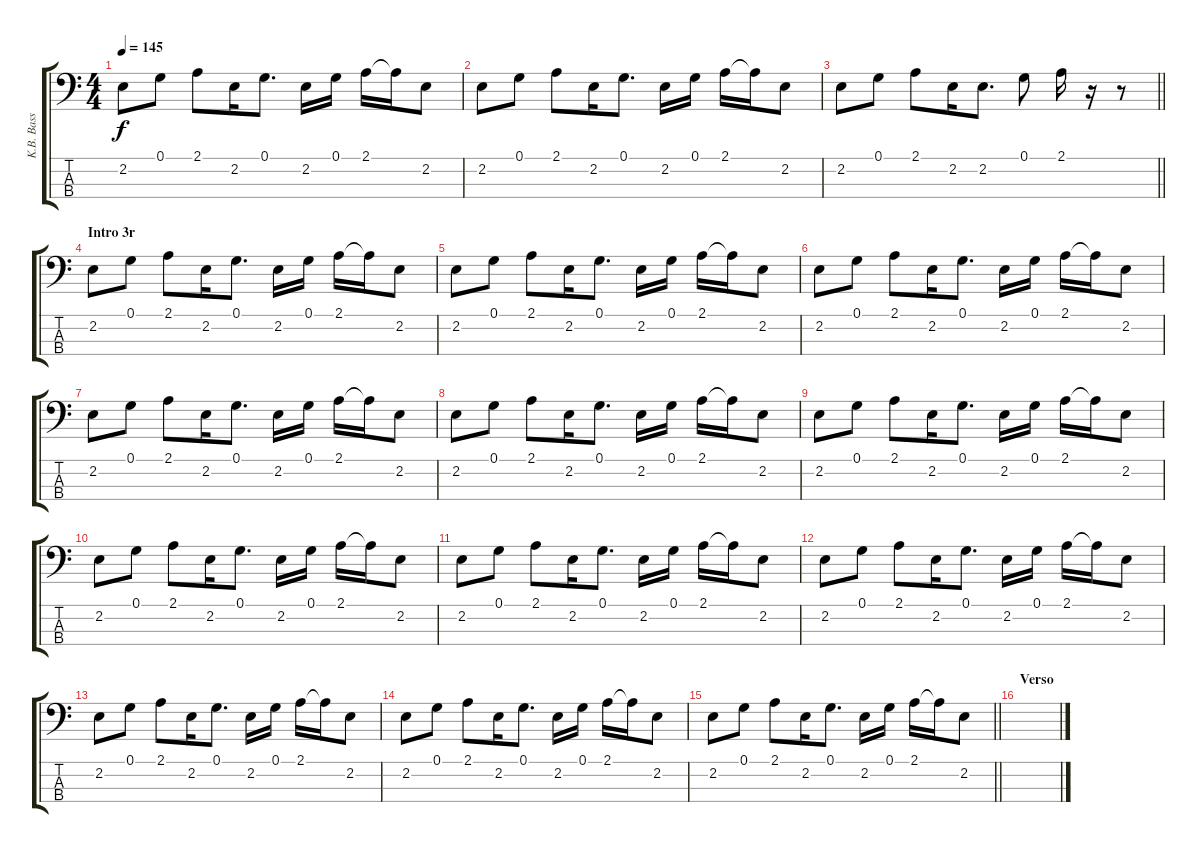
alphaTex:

\track ("K.B. Bass" "K.B. Bass") {instrument synthbass1}
\staff {score tabs}
\tuning (G2 D2 A1 E1) {hide}
\ts (4 4)
\tempo 145
\clef f4
\ks c
2.2.8{dy f} 0.1.8 2.1.8 2.2.16 0.1.8{d} 2.2.16 0.1.16 2.1.16 2.1{t}.16 2.2.8 |
2.2.8 0.1.8 2.1.8 2.2.16 0.1.8{d} 2.2.16 0.1.16 2.1.16 2.1{t}.16 2.2.8 |
\barLineRight lightlight
2.2.8 0.1.8 2.1.8 2.2.16 2.2.8{d} 0.1.8 2.1.16 r.16 r.8 |
\section ("" "Intro 3r")
2.2.8{instrument slapbass2} 0.1.8 2.1.8 2.2.16 0.1.8{d} 2.2.16 0.1.16 2.1.16 2.1{t}.16 2.2.8 |
2.2.8 0.1.8 2.1.8 2.2.16 0.1.8{d} 2.2.16 0.1.16 2.1.16 2.1{t}.16 2.2.8 |
2.2.8 0.1.8 2.1.8 2.2.16 0.1.8{d} 2.2.16 0.1.16 2.1.16 2.1{t}.16 2.2.8 |
2.2.8 0.1.8 2.1.8 2.2.16 0.1.8{d} 2.2.16 0.1.16 2.1.16 2.1{t}.16 2.2.8 |
2.2.8 0.1.8 2.1.8 2.2.16 0.1.8{d} 2.2.16 0.1.16 2.1.16 2.1{t}.16 2.2.8 |
2.2.8 0.1.8 2.1.8 2.2.16 0.1.8{d} 2.2.16 0.1.16 2.1.16 2.1{t}.16 2.2.8 |
2.2.8 0.1.8 2.1.8 2.2.16 0.1.8{d} 2.2.16 0.1.16 2.1.16 2.1{t}.16 2.2.8 |
2.2.8 0.1.8 2.1.8 2.2.16 0.1.8{d} 2.2.16 0.1.16 2.1.16 2.1{t}.16 2.2.8 |
2.2.8 0.1.8 2.1.8 2.2.16 0.1.8{d} 2.2.16 0.1.16 2.1.16 2.1{t}.16 2.2.8 |
2.2.8 0.1.8 2.1.8 2.2.16 0.1.8{d} 2.2.16 0.1.16 2.1.16 2.1{t}.16 2.2.8 |
2.2.8 0.1.8 2.1.8 2.2.16 0.1.8{d} 2.2.16 0.1.16 2.1.16 2.1{t}.16 2.2.8 |
\barLineRight lightlight
2.2.8 0.1.8 2.1.8 2.2.16 0.1.8{d} 2.2.16 0.1.16 2.1.16 2.1{t}.16 2.2.8 |
\section ("" "Verso")
